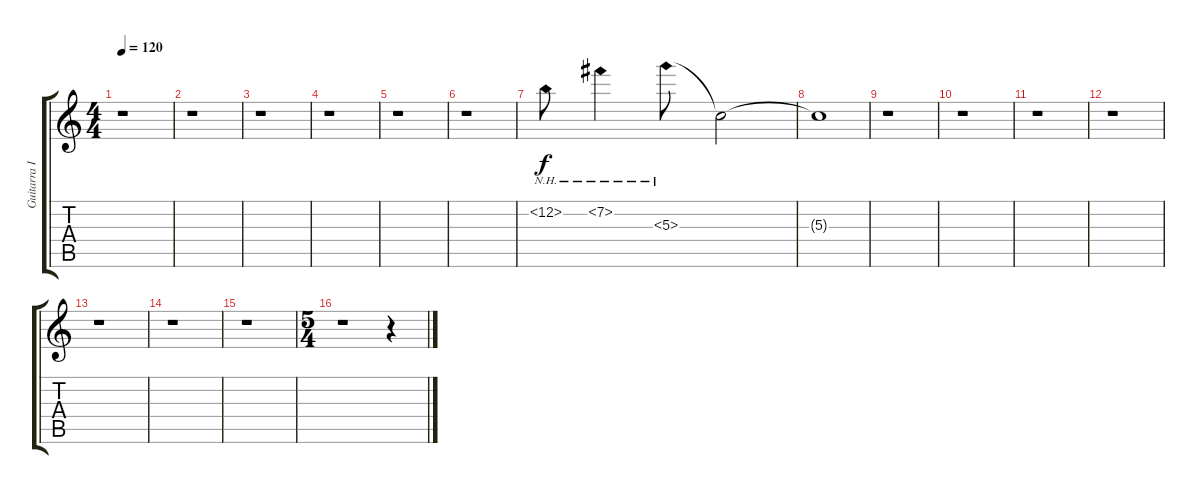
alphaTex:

\track ("Guitarra III" "Guitarra I") {instrument distortionguitar}
\staff {score tabs}
\tuning (E4 B3 G3 D3 A2 E2) {hide}
\ts (4 4)
\tempo 120
\clef g2
\ks c
r.1{dy f} |
r.1 |
r.1 |
r.1 |
r.1 |
r.1 |
12.2{nh}.8 7.2{nh}.4 5.3{nh}.8 5.3{t}.2 |
5.3{t}.1 |
r.1 |
r.1 |
r.1 |
r.1 |
r.1 |
r.1 |
r.1 |
\ts (5 4)
r.1 r.4
